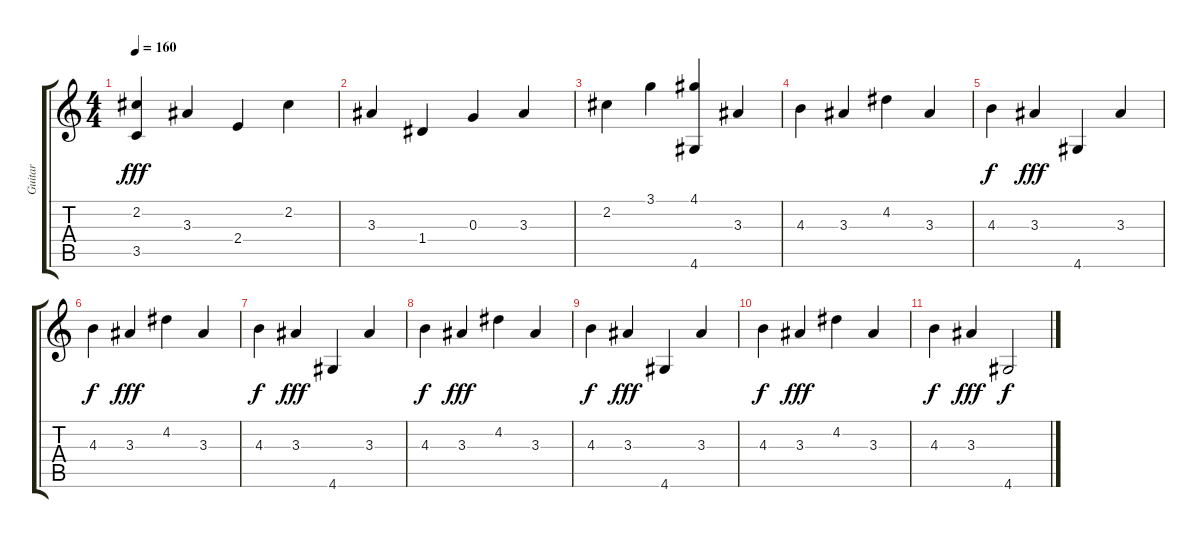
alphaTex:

\track ("Guitar" "Guitar") {instrument acousticguitarsteel}
\staff {score tabs}
\tuning (E4 B3 G3 D3 A2 E2) {hide}
\ts (4 4)
\tempo 160
\clef g2
\ks c
(2.2 3.5).4{dy fff} 3.3.4 2.4.4 2.2.4 |
3.3.4 1.4.4 0.3.4 3.3.4 |
2.2.4 3.1.4 (4.1 4.6).4 3.3.4 |
4.3.4 3.3.4 4.2.4 3.3.4 |
4.3.4{dy f} 3.3.4{dy fff} 4.6.4 3.3.4 |
4.3.4{dy f} 3.3.4{dy fff} 4.2.4 3.3.4 |
4.3.4{dy f} 3.3.4{dy fff} 4.6.4 3.3.4 |
4.3.4{dy f} 3.3.4{dy fff} 4.2.4 3.3.4 |
4.3.4{dy f} 3.3.4{dy fff} 4.6.4 3.3.4 |
4.3.4{dy f} 3.3.4{dy fff} 4.2.4 3.3.4 |
4.3.4{dy f} 3.3.4{dy fff} 4.6.2{dy f}
